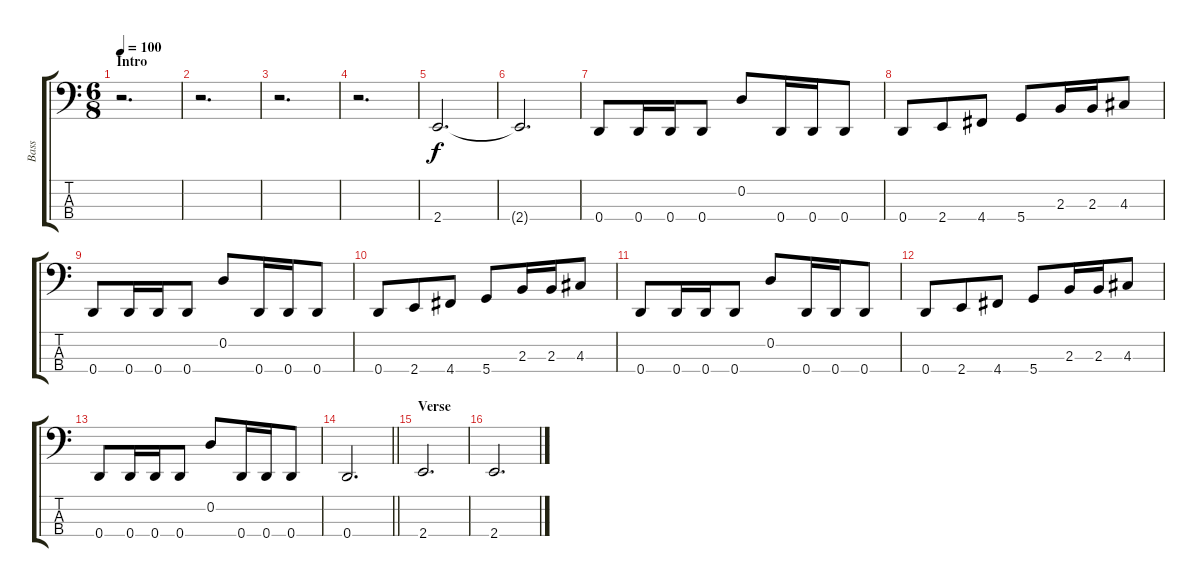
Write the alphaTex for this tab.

\track ("Bass" "Bass") {instrument electricbasspick}
\staff {score tabs}
\tuning (G2 D2 A1 D1) {hide}
\ts (6 8)
\section ("" "Intro")
\tempo 100
\clef f4
\ks c
r.2{d dy f instrument electricbasspick} |
r.2{d} |
r.2{d} |
r.2{d} |
2.4.2{d} |
2.4{t}.2{d} |
0.4.8 0.4.16 0.4.16 0.4.8 0.2.8 0.4.16 0.4.16 0.4.8 |
0.4.8 2.4.8 4.4.8 5.4.8 2.3.16 2.3.16 4.3.8 |
0.4.8 0.4.16 0.4.16 0.4.8 0.2.8 0.4.16 0.4.16 0.4.8 |
0.4.8 2.4.8 4.4.8 5.4.8 2.3.16 2.3.16 4.3.8 |
0.4.8 0.4.16 0.4.16 0.4.8 0.2.8 0.4.16 0.4.16 0.4.8 |
0.4.8 2.4.8 4.4.8 5.4.8 2.3.16 2.3.16 4.3.8 |
0.4.8 0.4.16 0.4.16 0.4.8 0.2.8 0.4.16 0.4.16 0.4.8 |
\barLineRight lightlight
0.4.2{d} |
\section ("" "Verse")
2.4.2{d} |
2.4.2{d}
